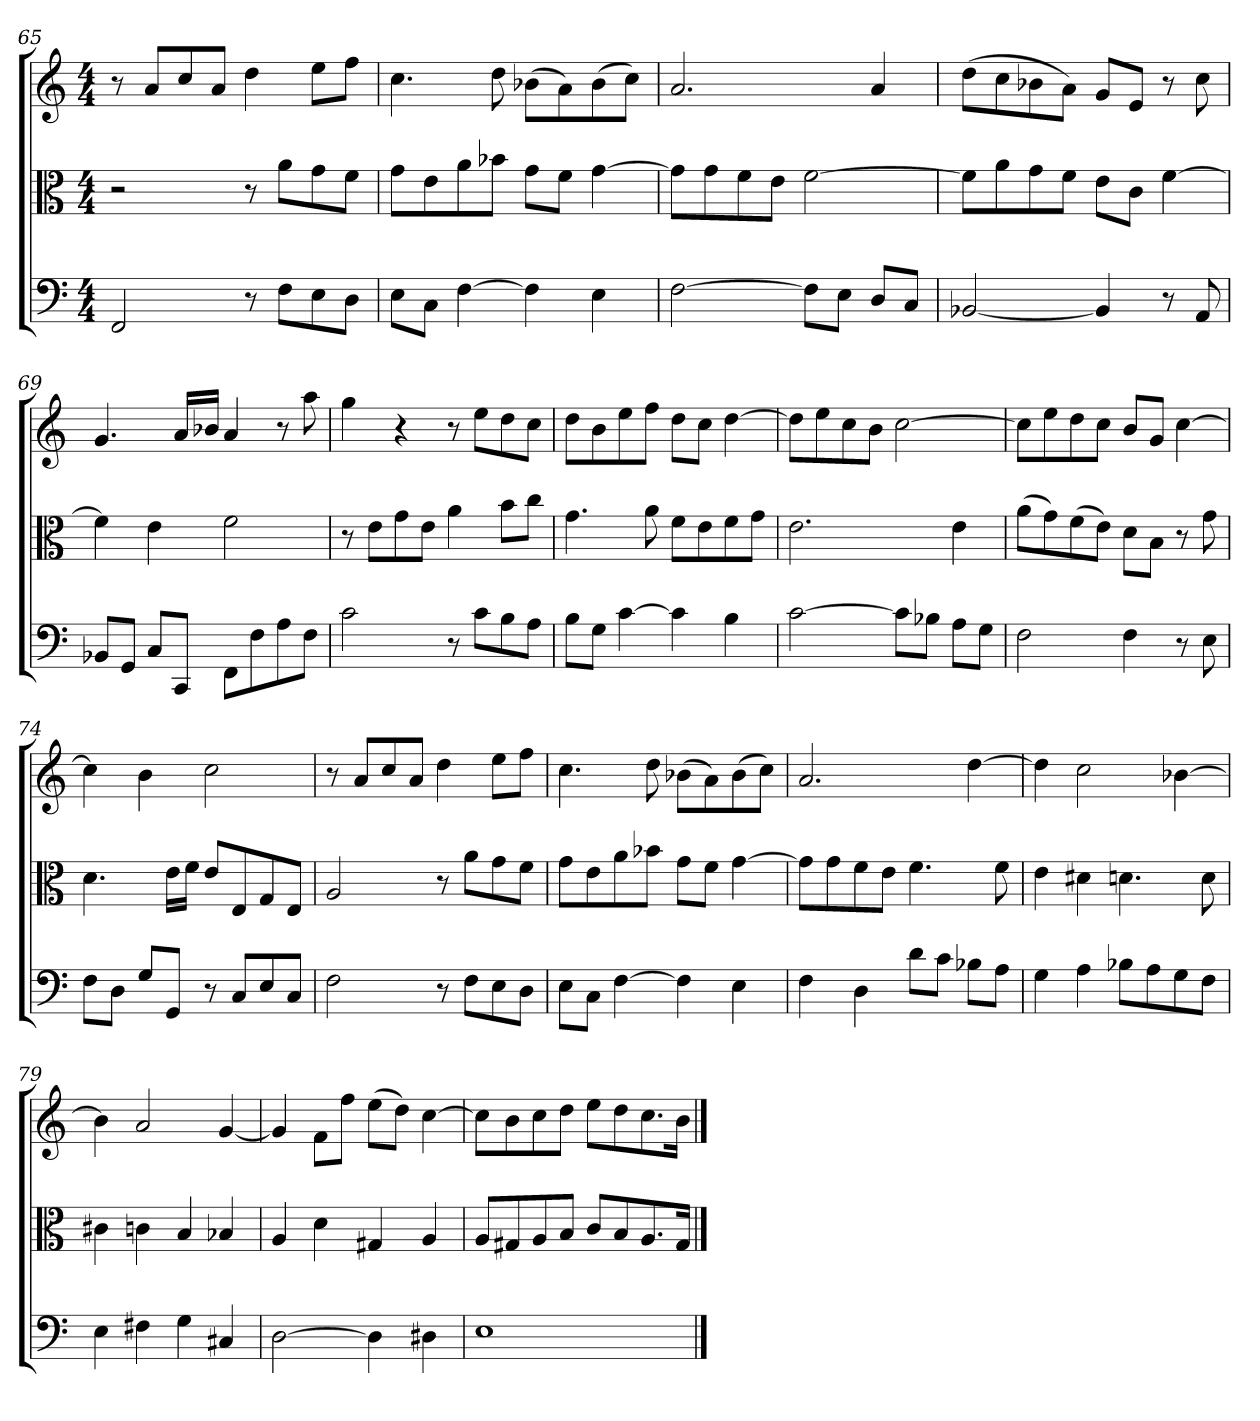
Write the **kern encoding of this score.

**kern	**kern	**kern
*part3	*part2	*part1
*staff3	*staff2	*staff1
*clefF4	*clefC3	*clefG2
*k[]	*k[]	*k[]
*M4/4	*M4/4	*M4/4
*MM60	*MM60	*MM60
=65	=65	=65
2FF/	2r	8r
.	.	8a/L
.	.	8cc/
.	.	8a/J
8r	8r	4dd\
8F\L	8a\L	.
8E\	8g\	8ee\L
8D\J	8f\J	8ff\J
=66	=66	=66
8E\L	8g\L	4.cc\
8C\J	8e\	.
[4F\	8a\	.
.	8b-X\J	8dd\
4F\]	8g\L	(8b-X\L
.	8f\J	8a\)
4E\	[4g\	(8b-\
.	.	8cc\J)
=67	=67	=67
[2F\	8g\L]	2.a/
.	8g\	.
.	8f\	.
.	8e\J	.
8F\L]	[2f\	.
8E\J	.	.
8D/L	.	4a/
8C/J	.	.
=68	=68	=68
[2BB-X/	8f\L]	(8dd\L
.	8a\	8cc\
.	8g\	8b-X\
.	8f\J	8a\J)
4BB-/]	8e\L	8g/L
.	8c\J	8e/J
8r	[4f\	8r
8AA/	.	8cc\
=69	=69	=69
8BB-X/L	4f\]	4.g/
8GG/J	.	.
8C/L	4e\	.
8CC/J	.	16a/LL
.	.	16b-X/JJ
8FF\L	2f\	4a/
8F\	.	.
8A\	.	8r
8F\J	.	8aa\
=70	=70	=70
2c\	8r	4gg\
.	8e\L	.
.	8g\	4r
.	8e\J	.
8r	4a\	8r
8c\L	.	8ee\L
8B\	8b\L	8dd\
8A\J	8cc\J	8cc\J
=71	=71	=71
8B\L	4.g\	8dd\L
8G\J	.	8b\
[4c\	.	8ee\
.	8a\	8ff\J
4c\]	8f\L	8dd\L
.	8e\	8cc\J
4B\	8f\	[4dd\
.	8g\J	.
=72	=72	=72
[2c\	2.e\	8dd\L]
.	.	8ee\
.	.	8cc\
.	.	8b\J
8c\L]	.	[2cc\
8B-X\J	.	.
8A\L	4e\	.
8G\J	.	.
=73	=73	=73
2F\	(8a\L	8cc\L]
.	8g\)	8ee\
.	(8f\	8dd\
.	8e\J)	8cc\J
4F\	8d\L	8b/L
.	8B\J	8g/J
8r	8r	[4cc\
8E\	8g\	.
=74	=74	=74
8F\L	4.d\	4cc\]
8D\J	.	.
8G/L	.	4b\
8GG/J	16e\LL	.
.	16f\JJ	.
8r	8e/L	2cc\
8C/L	8E/	.
8E/	8G/	.
8C/J	8E/J	.
=75	=75	=75
2F\	2A/	8r
.	.	8a/L
.	.	8cc/
.	.	8a/J
8r	8r	4dd\
8F\L	8a\L	.
8E\	8g\	8ee\L
8D\J	8f\J	8ff\J
=76	=76	=76
8E\L	8g\L	4.cc\
8C\J	8e\	.
[4F\	8a\	.
.	8b-X\J	8dd\
4F\]	8g\L	(8b-X\L
.	8f\J	8a\)
4E\	[4g\	(8b-\
.	.	8cc\J)
=77	=77	=77
4F\	8g\L]	2.a/
.	8g\	.
4D\	8f\	.
.	8e\J	.
8d\L	4.f\	.
8c\J	.	.
8B-X\L	.	[4dd\
8A\J	8f\	.
=78	=78	=78
4G\	4e\	4dd\]
4A\	4d#X\	2cc\
8B-X\L	4.dn\	.
8A\	.	.
8G\	.	[4b-X\
8F\J	8d\	.
=79	=79	=79
4E\	4c#X\	4b-\]
4F#X\	4cn\	2a/
4G\	4B/	.
4C#X/	4B-X/	[4g/
=80	=80	=80
[2D\	4A/	4g/]
.	4d\	8f\L
.	.	8ff\J
4D\]	4G#X/	(8ee\L
.	.	8dd\J)
4D#X\	4A/	[4cc\
=81	=81	=81
1E	8A/L	8cc\L]
.	8G#X/	8b\
.	8A/	8cc\
.	8B/J	8dd\J
.	8c/L	8ee\L
.	8B/	8dd\
.	8.A/	8.cc\
.	16G#/Jk	16b\Jk
==	==	==
*-	*-	*-
